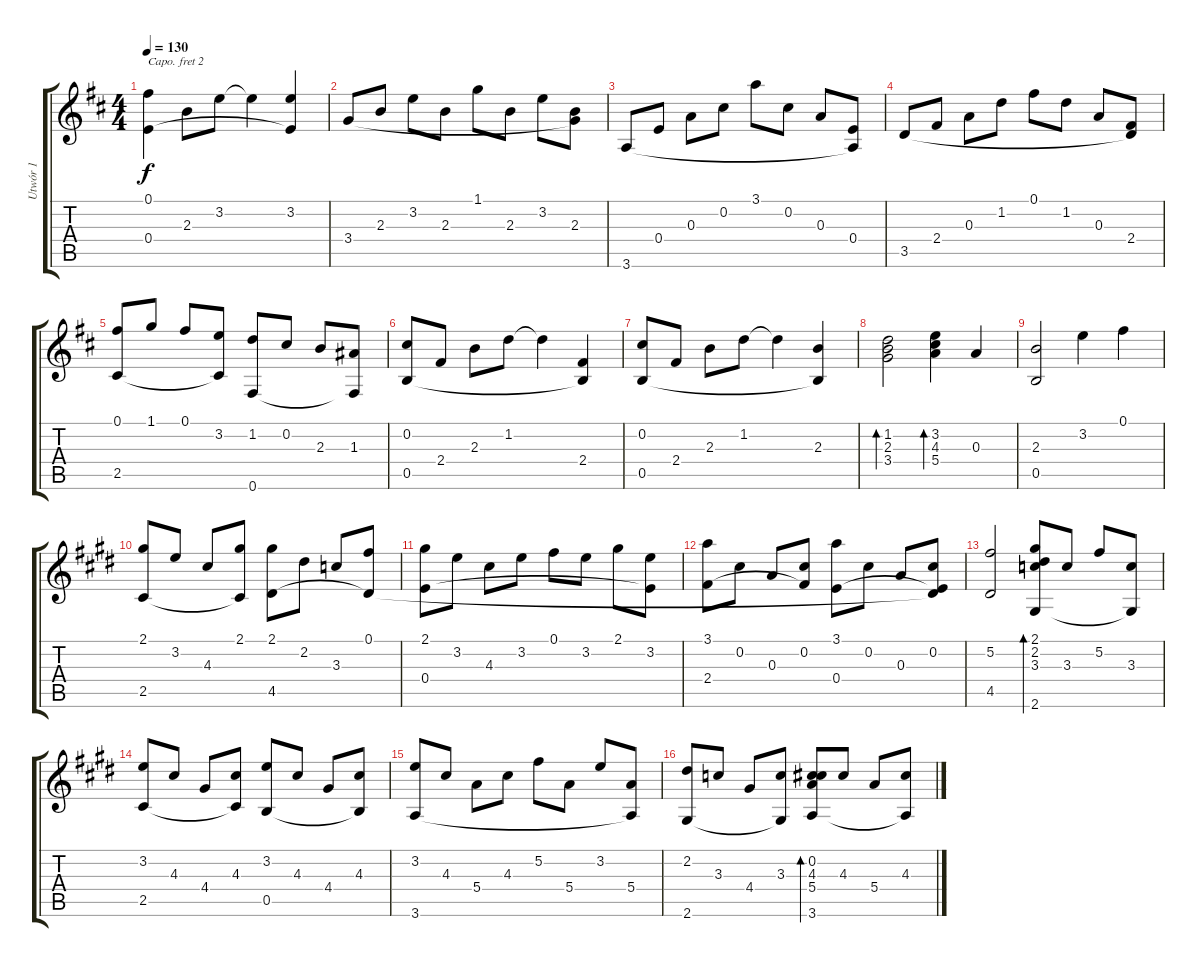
\track ("Utwór 1" "Utwór 1") {instrument acousticguitarnylon}
\staff {score tabs}
\capo 2
\tuning (E4 B3 G3 D3 A2 E2) {hide}
\ts (4 4)
\tempo 130
\clef g2
\ks d
(0.1 0.4).4{dy f} 2.3.8 3.2.8 3.2{t}.4 (3.2 0.4{t}).4 |
3.4.8 2.3.8 3.2.8 2.3.8 1.1.8 2.3.8 3.2.8 (2.3 3.4{t}).8 |
3.6.8 0.4.8 0.3.8 0.2.8 3.1.8 0.2.8 0.3.8 (0.4 3.6{t}).8 |
3.5.8 2.4.8 0.3.8 1.2.8 0.1.8 1.2.8 0.3.8 (2.4 3.5{t}).8 |
(0.1 2.5).8 1.1.8 0.1.8 (3.2 2.5{t}).8 (1.2 0.6).8 0.2.8 2.3.8 (1.3 0.6{t}).8 |
(0.2 0.5).8 2.4.8 2.3.8 1.2.8 1.2{t}.4 (2.4 0.5{t}).4 |
(0.2 0.5).8 2.4.8 2.3.8 1.2.8 1.2{t}.4 (2.3 0.5{t}).4 |
(1.2 2.3 3.4).2{bd 120} (3.2 4.3 5.4).4{bd 120} 0.3.4 |
(2.3 0.5).2 3.2.4 0.1.4 |
\ks e
(2.1 2.5).8 3.2.8 4.3.8 (2.1 2.5{t}).8 (2.1 4.5).8 2.2.8 3.3.8 (0.1 4.5{t}).8 |
(2.1 0.4).8 3.2.8 4.3.8 3.2.8 0.1.8 3.2.8 2.1.8 (3.2 0.4{t}).8 |
(3.1 2.4).8 0.2.8 0.3.8 (0.2 2.4{t}).8 (3.1 0.4).8 0.2.8 0.3.8 (0.2 0.4{t} 4.5{t}).8 |
(5.2 4.5).2 (2.1 2.2 3.3 2.6).8{bd 120} 3.3.8 5.2.8 (3.3 2.6{t}).8 |
(3.2 2.5).8 4.3.8 4.4.8 (4.3 2.5{t}).8 (3.2 0.5).8 4.3.8 4.4.8 (4.3 0.5{t}).8 |
(3.2 3.6).8 4.3.8 5.4.8 4.3.8 5.2.8 5.4.8 3.2.8 (5.4 3.6{t}).8 |
(2.2 2.6).8 3.3.8 4.4.8 (3.3 2.6{t}).8 (0.2 4.3 5.4 3.6).8{bd 120} 4.3.8 5.4.8 (4.3 3.6{t}).8
